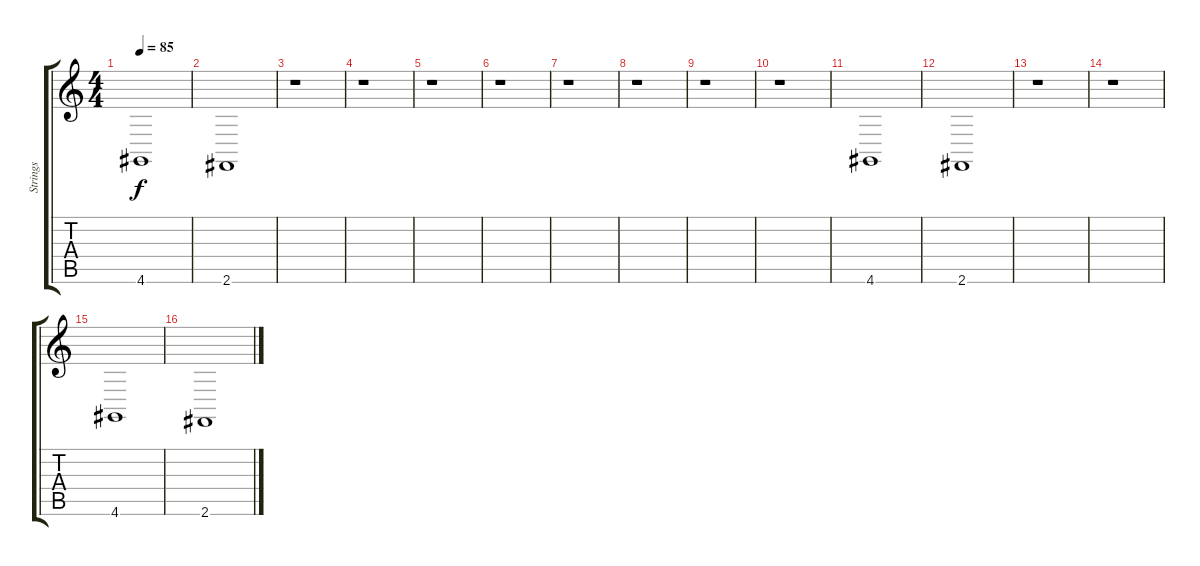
\track ("Strings" "Strings") {instrument stringensemble1}
\staff {score tabs}
\tuning (E4 B3 G3 D3 A2 E2) {hide}
\ts (4 4)
\tempo 85
\clef g2
\ks c
4.6.1{dy f} |
2.6.1 |
r.1 |
r.1 |
r.1 |
r.1 |
r.1 |
r.1 |
r.1 |
r.1 |
4.6.1 |
2.6.1 |
r.1 |
r.1 |
4.6.1 |
2.6.1
